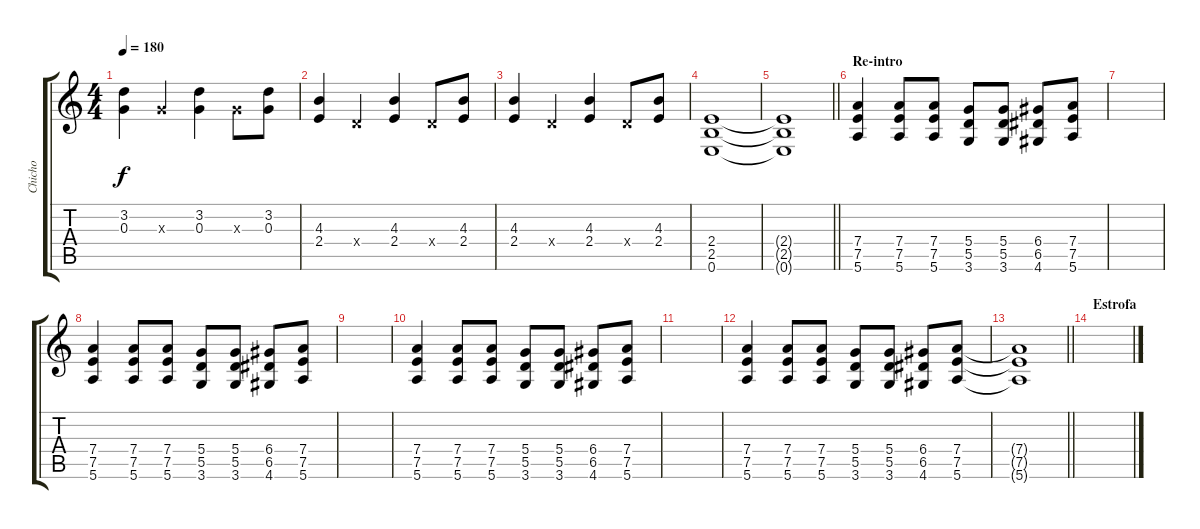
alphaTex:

\track ("Chicho" "Chicho") {instrument distortionguitar}
\staff {score tabs}
\tuning (E4 B3 G3 D3 A2 E2) {hide}
\ts (4 4)
\tempo 180
\clef g2
\ks c
(3.2 0.3).4{dy f} 0.3{x}.4 (3.2 0.3).4 0.3{x}.8 (3.2 0.3).8 |
(4.3 2.4).4 0.4{x}.4 (4.3 2.4).4 0.4{x}.8 (4.3 2.4).8 |
(4.3 2.4).4 0.4{x}.4 (4.3 2.4).4 0.4{x}.8 (4.3 2.4).8 |
(2.4 2.5 0.6).1 |
\barLineRight lightlight
(2.4{t} 2.5{t} 0.6{t}).1 |
\section ("" "Re-intro")
(7.4 7.5 5.6).4 (7.4 7.5 5.6).8 (7.4 7.5 5.6).8 (5.4 5.5 3.6).8 (5.4 5.5 3.6).8 (6.4 6.5 4.6).8 (7.4 7.5 5.6).8 |
|
(7.4 7.5 5.6).4 (7.4 7.5 5.6).8 (7.4 7.5 5.6).8 (5.4 5.5 3.6).8 (5.4 5.5 3.6).8 (6.4 6.5 4.6).8 (7.4 7.5 5.6).8 |
|
(7.4 7.5 5.6).4 (7.4 7.5 5.6).8 (7.4 7.5 5.6).8 (5.4 5.5 3.6).8 (5.4 5.5 3.6).8 (6.4 6.5 4.6).8 (7.4 7.5 5.6).8 |
|
(7.4 7.5 5.6).4 (7.4 7.5 5.6).8 (7.4 7.5 5.6).8 (5.4 5.5 3.6).8 (5.4 5.5 3.6).8 (6.4 6.5 4.6).8 (7.4 7.5 5.6).8 |
\barLineRight lightlight
(7.4{t} 7.5{t} 5.6{t}).1 |
\section ("" "Estrofa")
